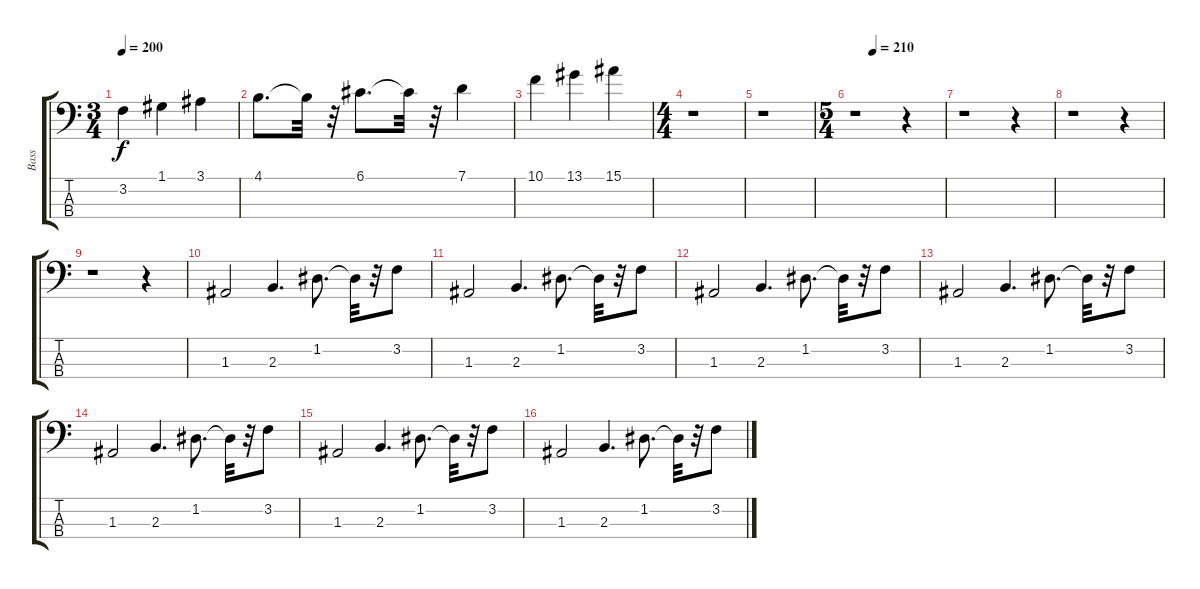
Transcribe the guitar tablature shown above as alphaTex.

\track ("Bass" "Bass") {instrument slapbass2}
\staff {score tabs}
\tuning (G2 D2 A1 E1) {hide}
\ts (3 4)
\tempo 200
\clef f4
\ks c
3.2.4{dy f} 1.1.4 3.1.4 |
4.1.8{d} 4.1{t}.32 r.32 6.1.8{d} 6.1{t}.32 r.32 7.1.4 |
10.1.4 13.1.4 15.1.4 |
\ts (4 4)
r.1 |
r.1 |
\ts (5 4)
\tempo (210 0.20833333333333334)
r.1 r.4 |
r.1 r.4 |
r.1 r.4 |
r.1 r.4 |
1.3.2 2.3.4{d} 1.2.8{d} 1.2{t}.32 r.32 3.2.8 |
1.3.2 2.3.4{d} 1.2.8{d} 1.2{t}.32 r.32 3.2.8 |
1.3.2 2.3.4{d} 1.2.8{d} 1.2{t}.32 r.32 3.2.8 |
1.3.2 2.3.4{d} 1.2.8{d} 1.2{t}.32 r.32 3.2.8 |
1.3.2 2.3.4{d} 1.2.8{d} 1.2{t}.32 r.32 3.2.8 |
1.3.2 2.3.4{d} 1.2.8{d} 1.2{t}.32 r.32 3.2.8 |
1.3.2 2.3.4{d} 1.2.8{d} 1.2{t}.32 r.32 3.2.8
